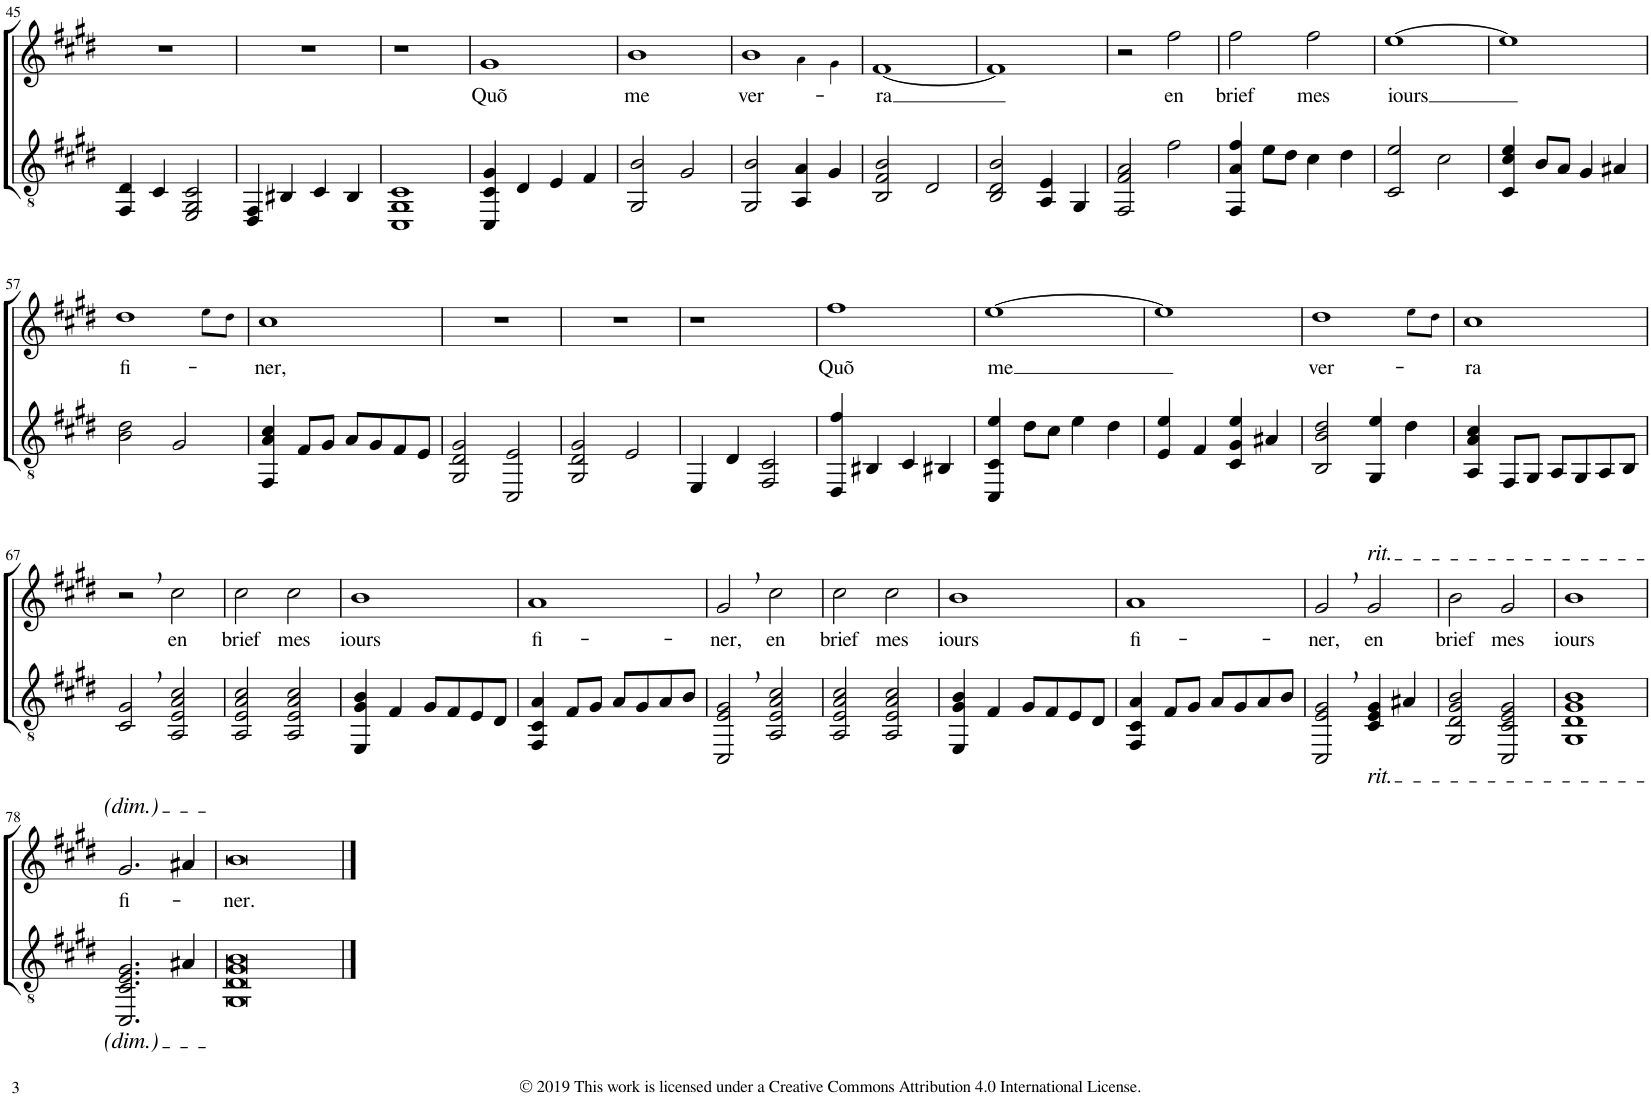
**kern	**kern	**text
*part2	*part1	*part1
*staff2	*staff1	*staff1
*I"Liuto	*I"Soprano	*
!!LO:PB:g=z
*clefGv2	*clefG2	*
*k[f#c#g#d#]	*k[f#c#g#d#]	*
*M2/2	*M2/2	*
*met(c|)	*met(c|)	*
=45	=45	=45
4FF#/ 4D#/	1r	.
4C#/	.	.
2EE/ 2GG#/ 2C#/	.	.
=46	=46	=46
4DD#/ 4FF#/	1r	.
4BB#X/	.	.
4C#/	.	.
4BB#/	.	.
=47	=47	=47
1CC# 1GG# 1C#	1r	.
=48	=48	=48
!	!	!LO:LY:b
4CC#/ 4C#/ 4G#/	1g#	Quõ
4D#/	.	.
4E/	.	.
4F#/	.	.
=49	=49	=49
!	!	!LO:LY:b
2GG#/ 2B/	1b	me
2G#/	.	.
=50	=50	=50
!	!	!LO:LY:b
*	*^	*
2GG#/ 2B/	1b	2ryy	ver-
4AA/ 4A/	.	4a!\	.
4G#/	.	4g#!\	.
=51	=51	=51	=51
!	!	!	!LO:LY:b
*	*v	*v	*
2BB/ 2F#/ 2B/	[1f#	-ra
2D#/	.	.
=52	=52	=52
2BB/ 2D#/ 2B/	1f#]	.
4AA/ 4E/	.	.
4GG#/	.	.
=53	=53	=53
2FF#/ 2F#/ 2A/	2r	.
!	!	!LO:LY:b
2f#\	2ff#\	en
=54	=54	=54
!	!	!LO:LY:b
4FF#/ 4A/ 4f#/	2ff#\	brief
8e\L	.	.
8d#\J	.	.
!	!	!LO:LY:b
4c#\	2ff#\	mes
4d#\	.	.
=55	=55	=55
!	!	!LO:LY:b
2C#/ 2e/	[1ee	iours
2c#\	.	.
=56	=56	=56
4C#/ 4c#/ 4e/	1ee]	.
8B/L	.	.
8A/J	.	.
4G#/	.	.
4A#X/	.	.
!!LO:LB:g=z
=57	=57	=57
!	!	!LO:LY:b
*	*^	*
2B\ 2d#\	1dd#	2.ryy	fi-
2G#/	.	.	.
.	.	8ee!\L	.
.	.	8dd#!\J	.
=58	=58	=58	=58
!	!	!	!LO:LY:b
*	*v	*v	*
4FF#/ 4A/ 4c#/	1cc#	-ner,
8F#/L	.	.
8G#/J	.	.
8A/L	.	.
8G#/	.	.
8F#/	.	.
8E/J	.	.
=59	=59	=59
2GG#/ 2D#/ 2G#/	1r	.
2CC#/ 2E/	.	.
=60	=60	=60
2GG#/ 2D#/ 2G#/	1r	.
2E/	.	.
=61	=61	=61
4EE/	1r	.
4D#/	.	.
2FF#/ 2C#/	.	.
=62	=62	=62
!	!	!LO:LY:b
4DD#/ 4f#/	1ff#	Quõ
4BB#X/	.	.
4C#/	.	.
4BB#X/	.	.
=63	=63	=63
!	!	!LO:LY:b
4CC#/ 4C#/ 4e/	[1ee	me
8d#\L	.	.
8c#\J	.	.
4e\	.	.
4d#\	.	.
=64	=64	=64
4E/ 4e/	1ee]	.
4F#/	.	.
4C#/ 4G#/ 4e/	.	.
4A#X/	.	.
=65	=65	=65
!	!	!LO:LY:b
*	*^	*
2BB/ 2B/ 2d#/	1dd#	2.ryy	ver-
4GG#/ 4e/	.	.	.
4d#\	.	8ee!\L	.
.	.	8dd#!\J	.
=66	=66	=66	=66
!	!	!	!LO:LY:b
*	*v	*v	*
4AA/ 4A/ 4c#/	1cc#	-ra
8FF#/L	.	.
8GG#/J	.	.
8AA/L	.	.
8GG#/	.	.
8AA/	.	.
8BB/J	.	.
!!LO:LB:g=z
=67	=67	=67
2C#/, 2G#/,	2r	.
!	!	!LO:LY:b
2AA/ 2E/ 2A/ 2c#/	2cc#\	en
=68	=68	=68
!	!	!LO:LY:b
2AA/ 2E/ 2A/ 2c#/	2cc#\	brief
!	!	!LO:LY:b
2AA/ 2E/ 2A/ 2c#/	2cc#\	mes
=69	=69	=69
!	!	!LO:LY:b
4EE/ 4G#/ 4B/	1b	iours
4F#/	.	.
8G#/L	.	.
8F#/	.	.
8E/	.	.
8D#/J	.	.
=70	=70	=70
!	!	!LO:LY:b
4FF#/ 4C#/ 4A/	1a	fi-
8F#/L	.	.
8G#/J	.	.
8A/L	.	.
8G#/	.	.
8A/	.	.
8B/J	.	.
=71	=71	=71
!	!	!LO:LY:b
2CC#/, 2E/, 2G#/,	2g#,/	-ner,
!	!	!LO:LY:b
2AA/ 2E/ 2A/ 2c#/	2cc#\	en
=72	=72	=72
!	!	!LO:LY:b
2AA/ 2E/ 2A/ 2c#/	2cc#\	brief
!	!	!LO:LY:b
2AA/ 2E/ 2A/ 2c#/	2cc#\	mes
=73	=73	=73
!	!	!LO:LY:b
4EE/ 4G#/ 4B/	1b	iours
4F#/	.	.
8G#/L	.	.
8F#/	.	.
8E/	.	.
8D#/J	.	.
=74	=74	=74
!	!	!LO:LY:b
4FF#/ 4C#/ 4A/	1a	fi-
8F#/L	.	.
8G#/J	.	.
8A/L	.	.
8G#/	.	.
8A/	.	.
8B/J	.	.
=75	=75	=75
!	!	!LO:LY:b
2CC#/, 2E/, 2G#/,	2g#,/	-ner,
!	!LO:TX:a:i:t=rit.	!
!LO:TX:b:i:t=rit.	!	!
!	!	!LO:LY:b
4C#/ 4E/ 4G#/	2g#/	en
4A#X/	.	.
=76	=76	=76
!	!	!LO:LY:b
2GG#/ 2D#/ 2G#/ 2B/	2b\	brief
!	!	!LO:LY:b
2CC#/ 2C#/ 2E/ 2G#/	2g#/	mes
=77	=77	=77
!	!	!LO:LY:b
1GG# 1D# 1G# 1B	1b	iours
!!LO:LB:g=z
=78	=78	=78
!	!	!LO:LY:b
2.CC#/ 2.C#/ 2.E/ 2.G#/	2.g#/	fi-
4A#X/	4a#X/	.
=79	=79	=79
!	!	!LO:LY:b
[1GG# [1D# [1G# [1B	[1b	-ner.
1ryy	1ryy	.
==80	==80	==80
1GG#] 1D#] 1G#] 1B]	1b]	.
=	=	=
*-	*-	*-
